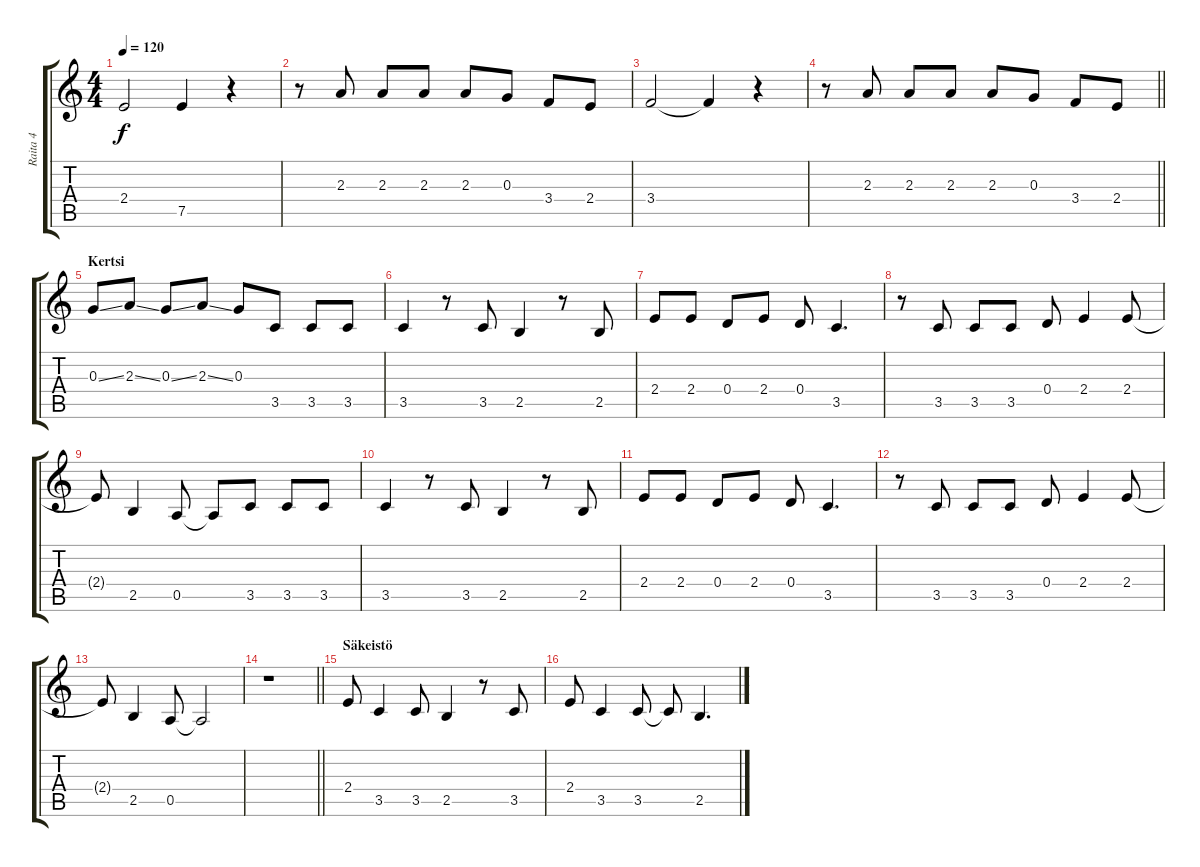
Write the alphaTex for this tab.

\track ("Raita 4" "Raita 4") {instrument guitarharmonics}
\staff {score tabs}
\tuning (E4 B3 G3 D3 A2 E2) {hide}
\ts (4 4)
\tempo 120
\clef g2
\ks c
2.4{t}.2{dy f} 7.5{t}.4 r.4 |
r.8 2.3.8 2.3.8 2.3.8 2.3.8 0.3.8 3.4.8 2.4.8 |
3.4.2 3.4{t}.4 r.4 |
\barLineRight lightlight
r.8 2.3.8 2.3.8 2.3.8 2.3.8 0.3.8 3.4.8 2.4.8 |
\section ("" "Kertsi")
0.3{ss}.8 2.3{ss}.8 0.3{ss}.8 2.3{ss}.8 0.3.8 3.5.8 3.5.8 3.5.8 |
3.5.4 r.8 3.5.8 2.5.4 r.8 2.5.8 |
2.4.8 2.4.8 0.4.8 2.4.8 0.4.8 3.5.4{d} |
r.8 3.5.8 3.5.8 3.5.8 0.4.8 2.4.4 2.4.8 |
2.4{t}.8 2.5.4 0.5.8 0.5{t}.8 3.5.8 3.5.8 3.5.8 |
3.5.4 r.8 3.5.8 2.5.4 r.8 2.5.8 |
2.4.8 2.4.8 0.4.8 2.4.8 0.4.8 3.5.4{d} |
r.8 3.5.8 3.5.8 3.5.8 0.4.8 2.4.4 2.4.8 |
2.4{t}.8 2.5.4 0.5.8 0.5{t}.2 |
\barLineRight lightlight
r.1 |
\section ("" "Säkeistö")
2.4.8 3.5.4 3.5.8 2.5.4 r.8 3.5.8 |
2.4.8 3.5.4 3.5.8 3.5{t}.8 2.5.4{d}
